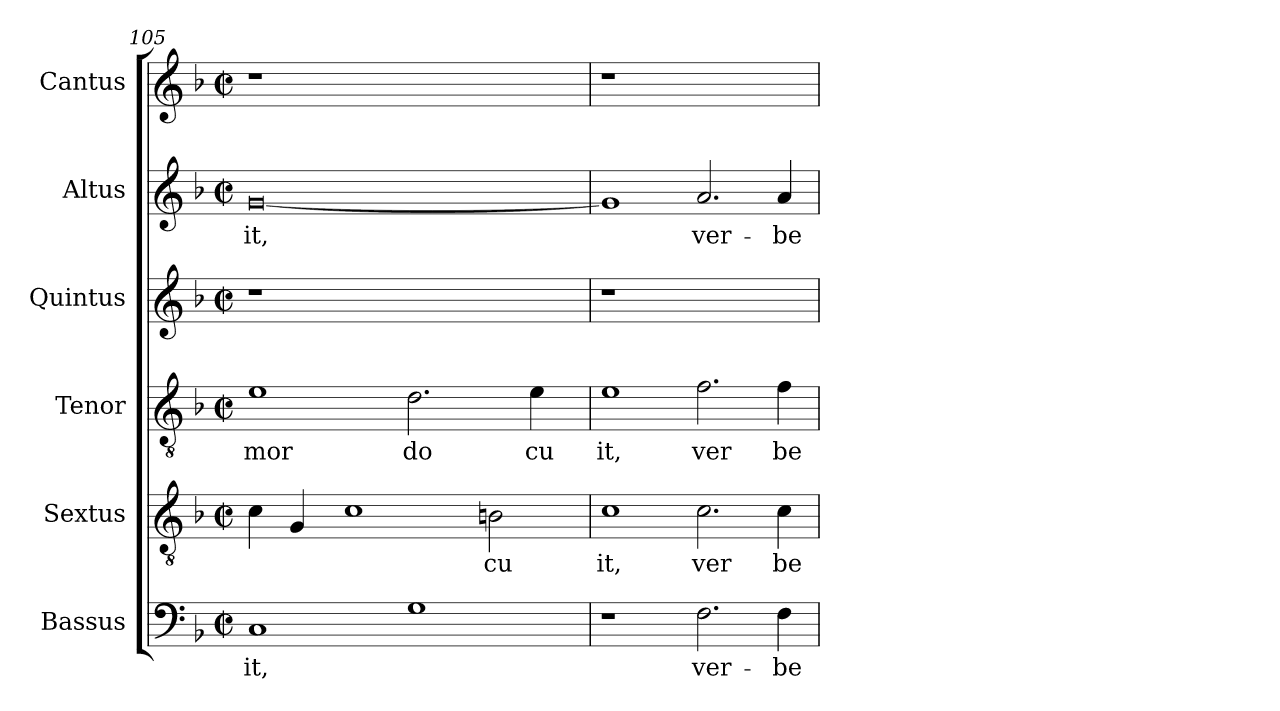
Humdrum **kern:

**kern	**text	**kern	**text	**kern	**text	**kern	**kern	**text	**kern
*part6	*part6	*part5	*part5	*part4	*part4	*part3	*part2	*part2	*part1
*staff6	*staff6	*staff5	*staff5	*staff4	*staff4	*staff3	*staff2	*staff2	*staff1
*I"Bassus	*	*I"Sextus	*	*I"Tenor	*	*I"Quintus	*I"Altus	*	*I"Cantus
*I'Bassus	*	*I'Sextus	*	*I'Tenor	*	*I'Quintus	*I'Altus	*	*I'Cantus
!!LO:LB:g=z
*clefF4	*	*clefGv2	*	*clefGv2	*	*clefG2	*clefG2	*	*clefG2
*k[b-]	*	*k[b-]	*	*k[b-]	*	*k[b-]	*k[b-]	*	*k[b-]
*F:	*	*F:	*	*F:	*	*F:	*F:	*	*F:
*M2/2	*	*M2/2	*	*M2/2	*	*M2/2	*M2/2	*	*M2/2
*met(c|)	*	*met(c|)	*	*met(c|)	*	*met(c|)	*met(c|)	*	*met(c|)
=105	=105	=105	=105	=105	=105	=105	=105	=105	=105
!	!LO:LY:b:cj	!	!	!	!LO:LY:b:cj	!	!	!LO:LY:b:cj	!
*	*	*^	*	*	*	*	*	*	*
1C	it,	4c\	4ryy	.	1e	-mor	1r	[<0g	it,	1r
.	.	4G/	16..ryy	.	.	.	.	.	.	.
.	.	.	1ryy	.	.	.	.	.	.	.
.	.	1c	.	.	.	.	.	.	.	.
!	!	!	!	!	!	!LO:LY:b:cj	!	!	!	!
1G	.	.	.	.	2.d\	do	1ryy	.	.	1ryy
.	.	.	2ryy	.	.	.	.	.	.	.
!	!	!	!	!LO:LY:b:cj	!	!	!	!	!	!
.	.	2B\	.	-cu	.	.	.	.	.	.
!	!	!	!	!	!	!LO:LY:b:cj	!	!	!	!
.	.	.	.	.	4e\	cu	.	.	.	.
.	.	.	8ryy	.	.	.	.	.	.	.
.	.	.	64ryy	.	.	.	.	.	.	.
=106	=106	=106	=106	=106	=106	=106	=106	=106	=106	=106
!	!	!	!	!LO:LY:b:cj	!	!LO:LY:b:cj	!	!	!	!
*	*	*v	*v	*	*	*	*	*	*	*
1r	.	1c	it,	1e	it,	1r	1g]	.	1r
!	!LO:LY:b:cj	!	!LO:LY:b:cj	!	!LO:LY:b:cj	!	!	!LO:LY:b:cj	!
2.F\	ver-	2.c\	ver	2.f\	ver	1ryy	2.a/	ver-	1ryy
!	!LO:LY:b:cj	!	!LO:LY:b:cj	!	!LO:LY:b:cj	!	!	!LO:LY:b:cj	!
4F\	-be-	4c\	be	4f\	be	.	4a/	-be-	.
=	=	=	=	=	=	=	=	=	=
*-	*-	*-	*-	*-	*-	*-	*-	*-	*-
